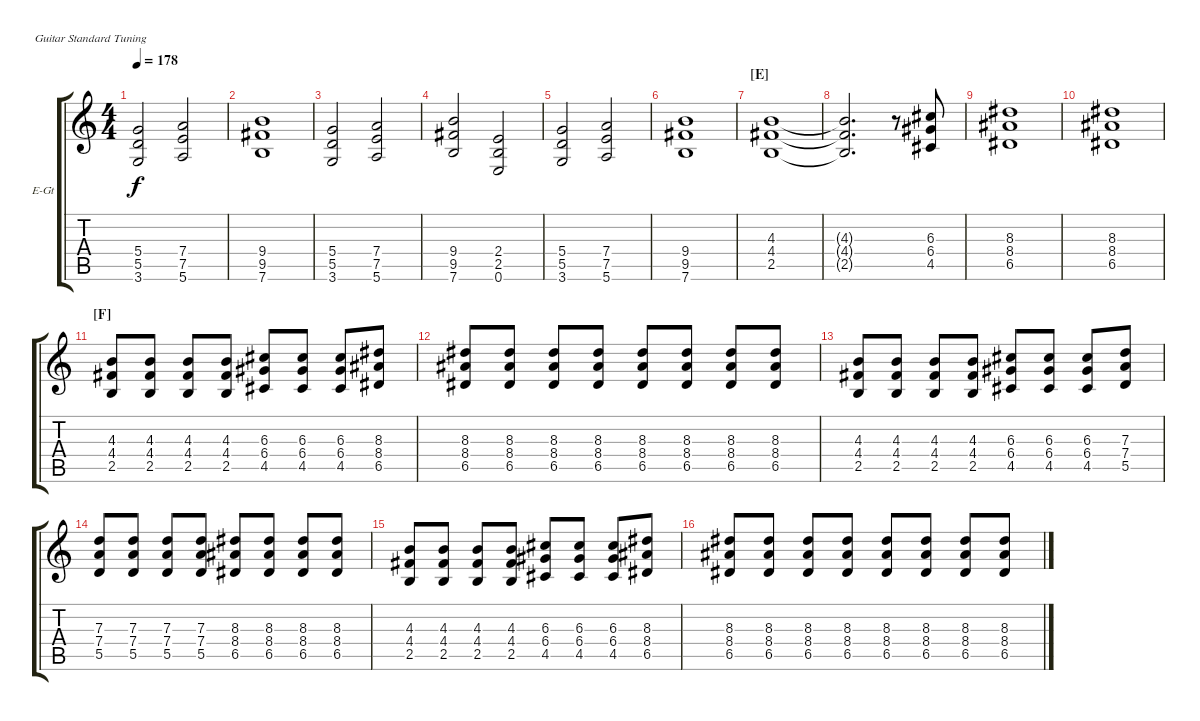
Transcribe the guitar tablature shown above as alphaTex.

\defaultSystemsLayout 4
\bracketExtendMode groupsimilarinstruments
\firstSystemTrackNameOrientation horizontal
\otherSystemsTrackNameOrientation horizontal
\track ("Electric Guitar" "E-Gt") {instrument distortionguitar}
\staff {score tabs}
\tuning (E4 B3 G3 D3 A2 E2)
\ts (4 4)
\tempo 178
\clef g2
\ks c
(5.4 5.5 3.6).2{dy f} (7.4 7.5 5.6).2 |
(9.4 9.5 7.6).1 |
(5.4 5.5 3.6).2 (7.4 7.5 5.6).2 |
(9.4 9.5 7.6).2 (2.4 2.5 0.6).2 |
(5.4 5.5 3.6).2 (7.4 7.5 5.6).2 |
(9.4 9.5 7.6).1 |
\section ("E" "")
(4.3 4.4 2.5).1 |
(4.3{t} 4.4{t} 2.5{t}).2{d} r.8 (6.3 6.4 4.5).8 |
(8.3 8.4 6.5).1 |
(8.3 8.4 6.5).1 |
\section ("F" "")
(4.3 4.4 2.5).8 (4.3 4.4 2.5).8 (4.3 4.4 2.5).8 (4.3 4.4 2.5).8 (6.3 6.4 4.5).8 (6.3 6.4 4.5).8 (6.3 6.4 4.5).8 (8.3 8.4 6.5).8 |
(8.3 8.4 6.5).8 (8.3 8.4 6.5).8 (8.3 8.4 6.5).8 (8.3 8.4 6.5).8 (8.3 8.4 6.5).8 (8.3 8.4 6.5).8 (8.3 8.4 6.5).8 (8.3 8.4 6.5).8 |
(4.3 4.4 2.5).8 (4.3 4.4 2.5).8 (4.3 4.4 2.5).8 (4.3 4.4 2.5).8 (6.3 6.4 4.5).8 (6.3 6.4 4.5).8 (6.3 6.4 4.5).8 (7.3 7.4 5.5).8 |
(7.3 7.4 5.5).8 (7.3 7.4 5.5).8 (7.3 7.4 5.5).8 (7.3 7.4 5.5).8 (8.3 8.4 6.5).8 (8.3 8.4 6.5).8 (8.3 8.4 6.5).8 (8.3 8.4 6.5).8 |
(4.3 4.4 2.5).8 (4.3 4.4 2.5).8 (4.3 4.4 2.5).8 (4.3 4.4 2.5).8 (6.3 6.4 4.5).8 (6.3 6.4 4.5).8 (6.3 6.4 4.5).8 (8.3 8.4 6.5).8 |
(8.3 8.4 6.5).8 (8.3 8.4 6.5).8 (8.3 8.4 6.5).8 (8.3 8.4 6.5).8 (8.3 8.4 6.5).8 (8.3 8.4 6.5).8 (8.3 8.4 6.5).8 (8.3 8.4 6.5).8
